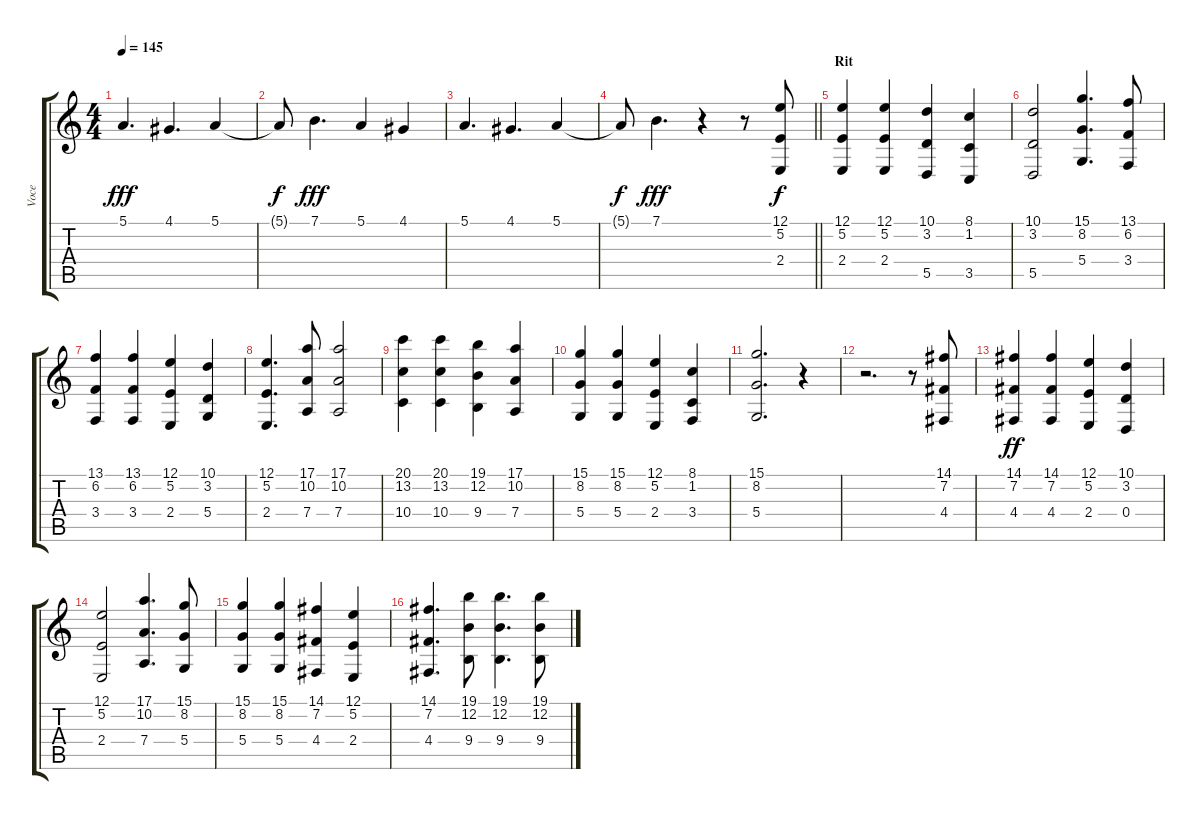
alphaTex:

\track ("Voce" "Voce") {instrument lead6voice}
\staff {score tabs}
\tuning (E4 B3 G3 D3 A2 E2) {hide}
\ts (4 4)
\tempo 145
\clef g2
\ks c
5.1.4{d dy fff} 4.1.4{d} 5.1.4 |
5.1{t}.8{dy f} 7.1.4{d dy fff} 5.1.4 4.1.4 |
5.1.4{d} 4.1.4{d} 5.1.4 |
\barLineRight lightlight
5.1{t}.8{dy f} 7.1.4{d dy fff} r.4 r.8 (12.1 5.2 2.4).8{dy f} |
\section ("" "Rit")
(12.1 5.2 2.4).4 (12.1 5.2 2.4).4 (10.1 3.2 5.5).4 (8.1 1.2 3.5).4 |
(10.1 3.2 5.5).2 (15.1 8.2 5.4).4{d} (13.1 6.2 3.4).8 |
(13.1 6.2 3.4).4 (13.1 6.2 3.4).4 (12.1 5.2 2.4).4 (10.1 3.2 5.4).4 |
(12.1 5.2 2.4).4{d} (17.1 10.2 7.4).8 (17.1 10.2 7.4).2 |
(20.1 13.2 10.4).4 (20.1 13.2 10.4).4 (19.1 12.2 9.4).4 (17.1 10.2 7.4).4 |
(15.1 8.2 5.4).4 (15.1 8.2 5.4).4 (12.1 5.2 2.4).4 (8.1 1.2 3.4).4 |
(15.1 8.2 5.4).2{d} r.4 |
r.2{d} r.8 (14.1 7.2 4.4).8 |
(14.1 7.2 4.4).4{dy ff} (14.1 7.2 4.4).4 (12.1 5.2 2.4).4 (10.1 3.2 0.4).4 |
(12.1 5.2 2.4).2 (17.1 10.2 7.4).4{d} (15.1 8.2 5.4).8 |
(15.1 8.2 5.4).4 (15.1 8.2 5.4).4 (14.1 7.2 4.4).4 (12.1 5.2 2.4).4 |
(14.1 7.2 4.4).4{d} (19.1 12.2 9.4).8 (19.1 12.2 9.4).4{d} (19.1 12.2 9.4).8
